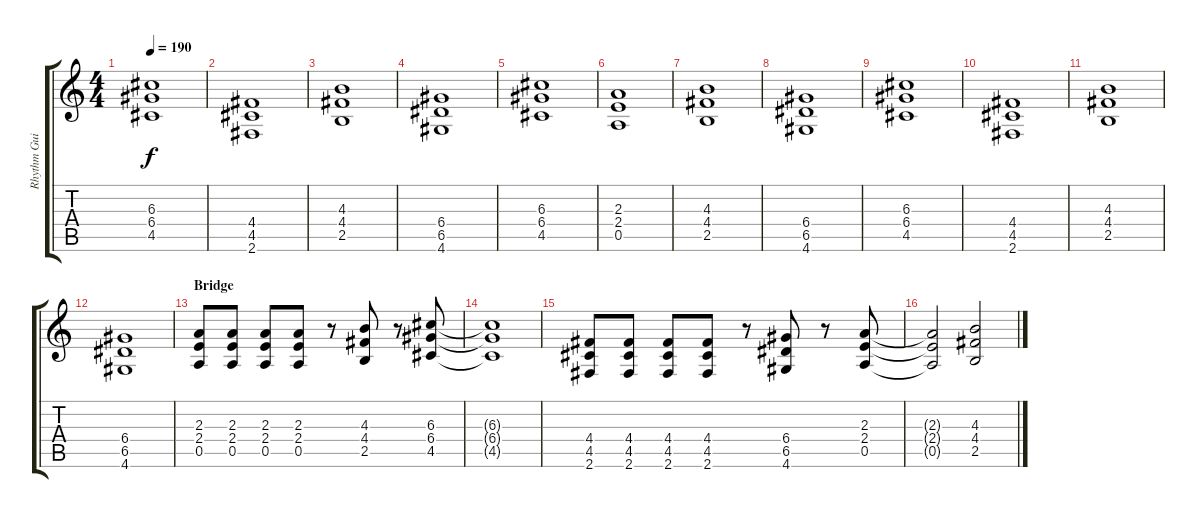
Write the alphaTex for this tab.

\track ("Rhythm Guitar Left" "Rhythm Gui") {instrument distortionguitar}
\staff {score tabs}
\tuning (E4 B3 G3 D3 A2 E2) {hide}
\ts (4 4)
\tempo 190
\clef g2
\ks c
(6.3 6.4 4.5).1{dy f} |
(4.4 4.5 2.6).1 |
(4.3 4.4 2.5).1 |
(6.4 6.5 4.6).1 |
(6.3 6.4 4.5).1 |
(2.3 2.4 0.5).1 |
(4.3 4.4 2.5).1 |
(6.4 6.5 4.6).1 |
(6.3 6.4 4.5).1 |
(4.4 4.5 2.6).1 |
(4.3 4.4 2.5).1 |
(6.4 6.5 4.6).1 |
\section ("" "Bridge")
(2.3 2.4 0.5).8 (2.3 2.4 0.5).8 (2.3 2.4 0.5).8 (2.3 2.4 0.5).8 r.8 (4.3 4.4 2.5).8 r.8 (6.3 6.4 4.5).8 |
(6.3{t} 6.4{t} 4.5{t}).1 |
(4.4 4.5 2.6).8 (4.4 4.5 2.6).8 (4.4 4.5 2.6).8 (4.4 4.5 2.6).8 r.8 (6.4 6.5 4.6).8 r.8 (2.3 2.4 0.5).8 |
(2.3{t} 2.4{t} 0.5{t}).2 (4.3 4.4 2.5).2
